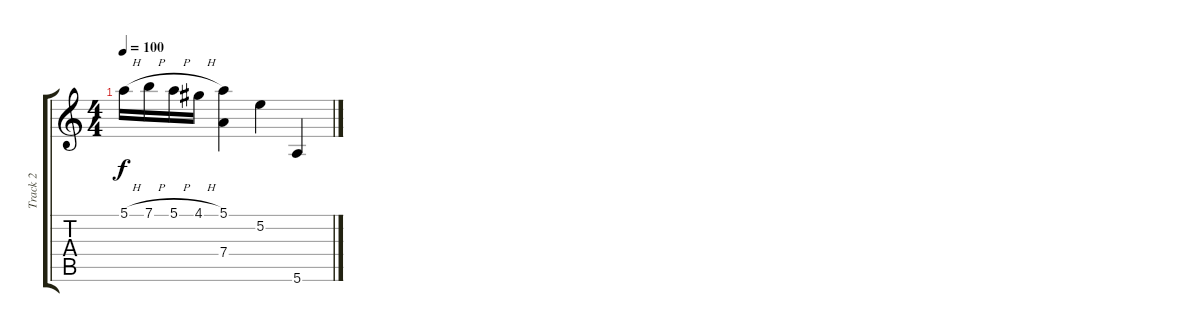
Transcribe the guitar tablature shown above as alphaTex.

\track ("Track 2" "Track 2") {instrument acousticguitarsteel}
\staff {score tabs}
\tuning (E4 B3 G3 D3 A2 E2) {hide}
\ts (4 4)
\tempo 100
\clef g2
\ks c
5.1{h}.16{dy f} 7.1{h}.16 5.1{h}.16 4.1{h}.16 (5.1 7.4).4 5.2.4 5.6.4
